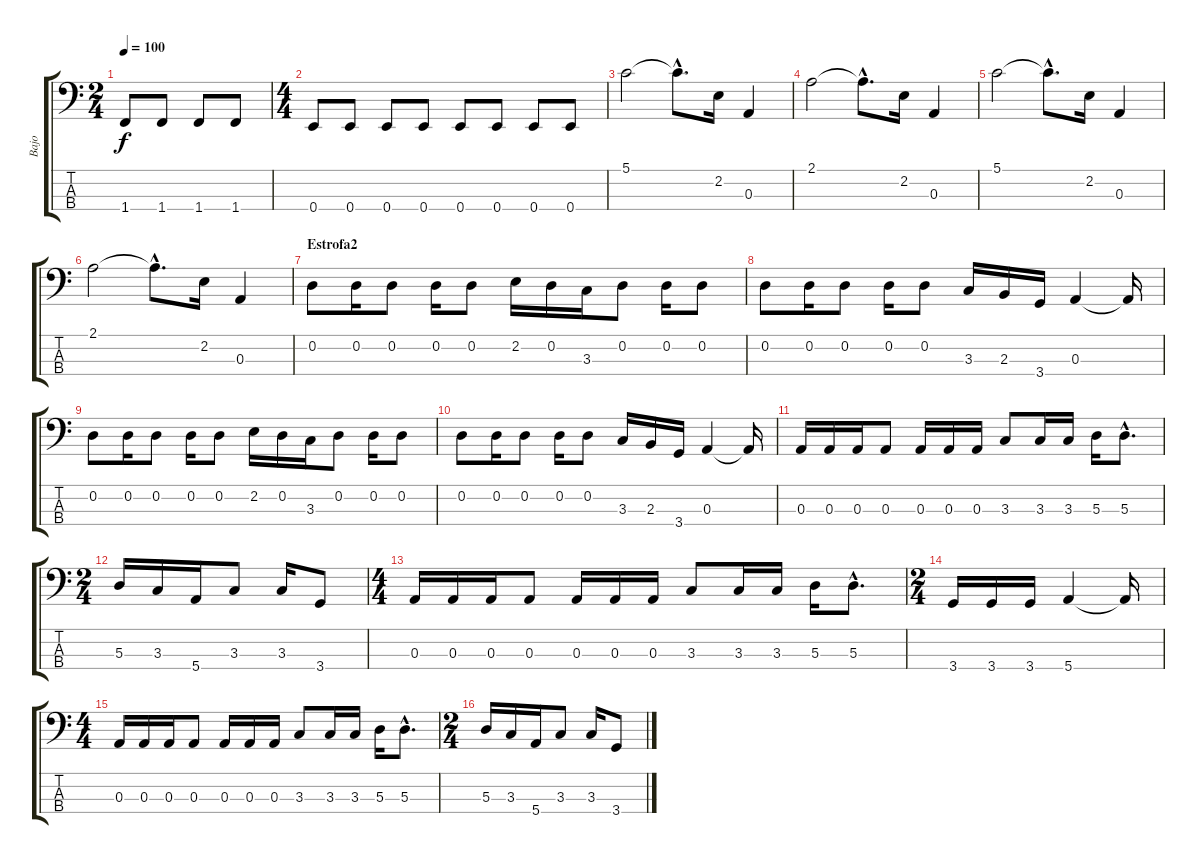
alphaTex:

\track ("Bajo" "Bajo") {instrument electricbasspick}
\staff {score tabs}
\tuning (G2 D2 A1 E1) {hide}
\ts (2 4)
\tempo 100
\clef f4
\ks c
1.4.8{dy f} 1.4.8 1.4.8 1.4.8 |
\ts (4 4)
0.4.8 0.4.8 0.4.8 0.4.8 0.4.8 0.4.8 0.4.8 0.4.8 |
5.1.2 5.1{hac t}.8{d} 2.2.16 0.3.4 |
2.1.2 2.1{hac t}.8{d} 2.2.16 0.3.4 |
5.1.2 5.1{hac t}.8{d} 2.2.16 0.3.4 |
2.1.2 2.1{hac t}.8{d} 2.2.16 0.3.4 |
\section ("" "Estrofa2")
0.2.8 0.2.16 0.2.8 0.2.16 0.2.8 2.2.16 0.2.16 3.3.16 0.2.8 0.2.16 0.2.8 |
0.2.8 0.2.16 0.2.8 0.2.16 0.2.8 3.3.16 2.3.16 3.4.16 0.3.4 0.3{t}.16 |
0.2.8 0.2.16 0.2.8 0.2.16 0.2.8 2.2.16 0.2.16 3.3.16 0.2.8 0.2.16 0.2.8 |
0.2.8 0.2.16 0.2.8 0.2.16 0.2.8 3.3.16 2.3.16 3.4.16 0.3.4 0.3{t}.16 |
0.3.16 0.3.16 0.3.16 0.3.8 0.3.16 0.3.16 0.3.16 3.3.8 3.3.16 3.3.16 5.3.16 5.3{hac}.8{d} |
\ts (2 4)
5.3.16 3.3.16 5.4.16 3.3.8 3.3.16 3.4.8 |
\ts (4 4)
0.3.16 0.3.16 0.3.16 0.3.8 0.3.16 0.3.16 0.3.16 3.3.8 3.3.16 3.3.16 5.3.16 5.3{hac}.8{d} |
\ts (2 4)
3.4.16 3.4.16 3.4.16 5.4.4 5.4{t}.16 |
\ts (4 4)
0.3.16 0.3.16 0.3.16 0.3.8 0.3.16 0.3.16 0.3.16 3.3.8 3.3.16 3.3.16 5.3.16 5.3{hac}.8{d} |
\ts (2 4)
5.3.16 3.3.16 5.4.16 3.3.8 3.3.16 3.4.8
